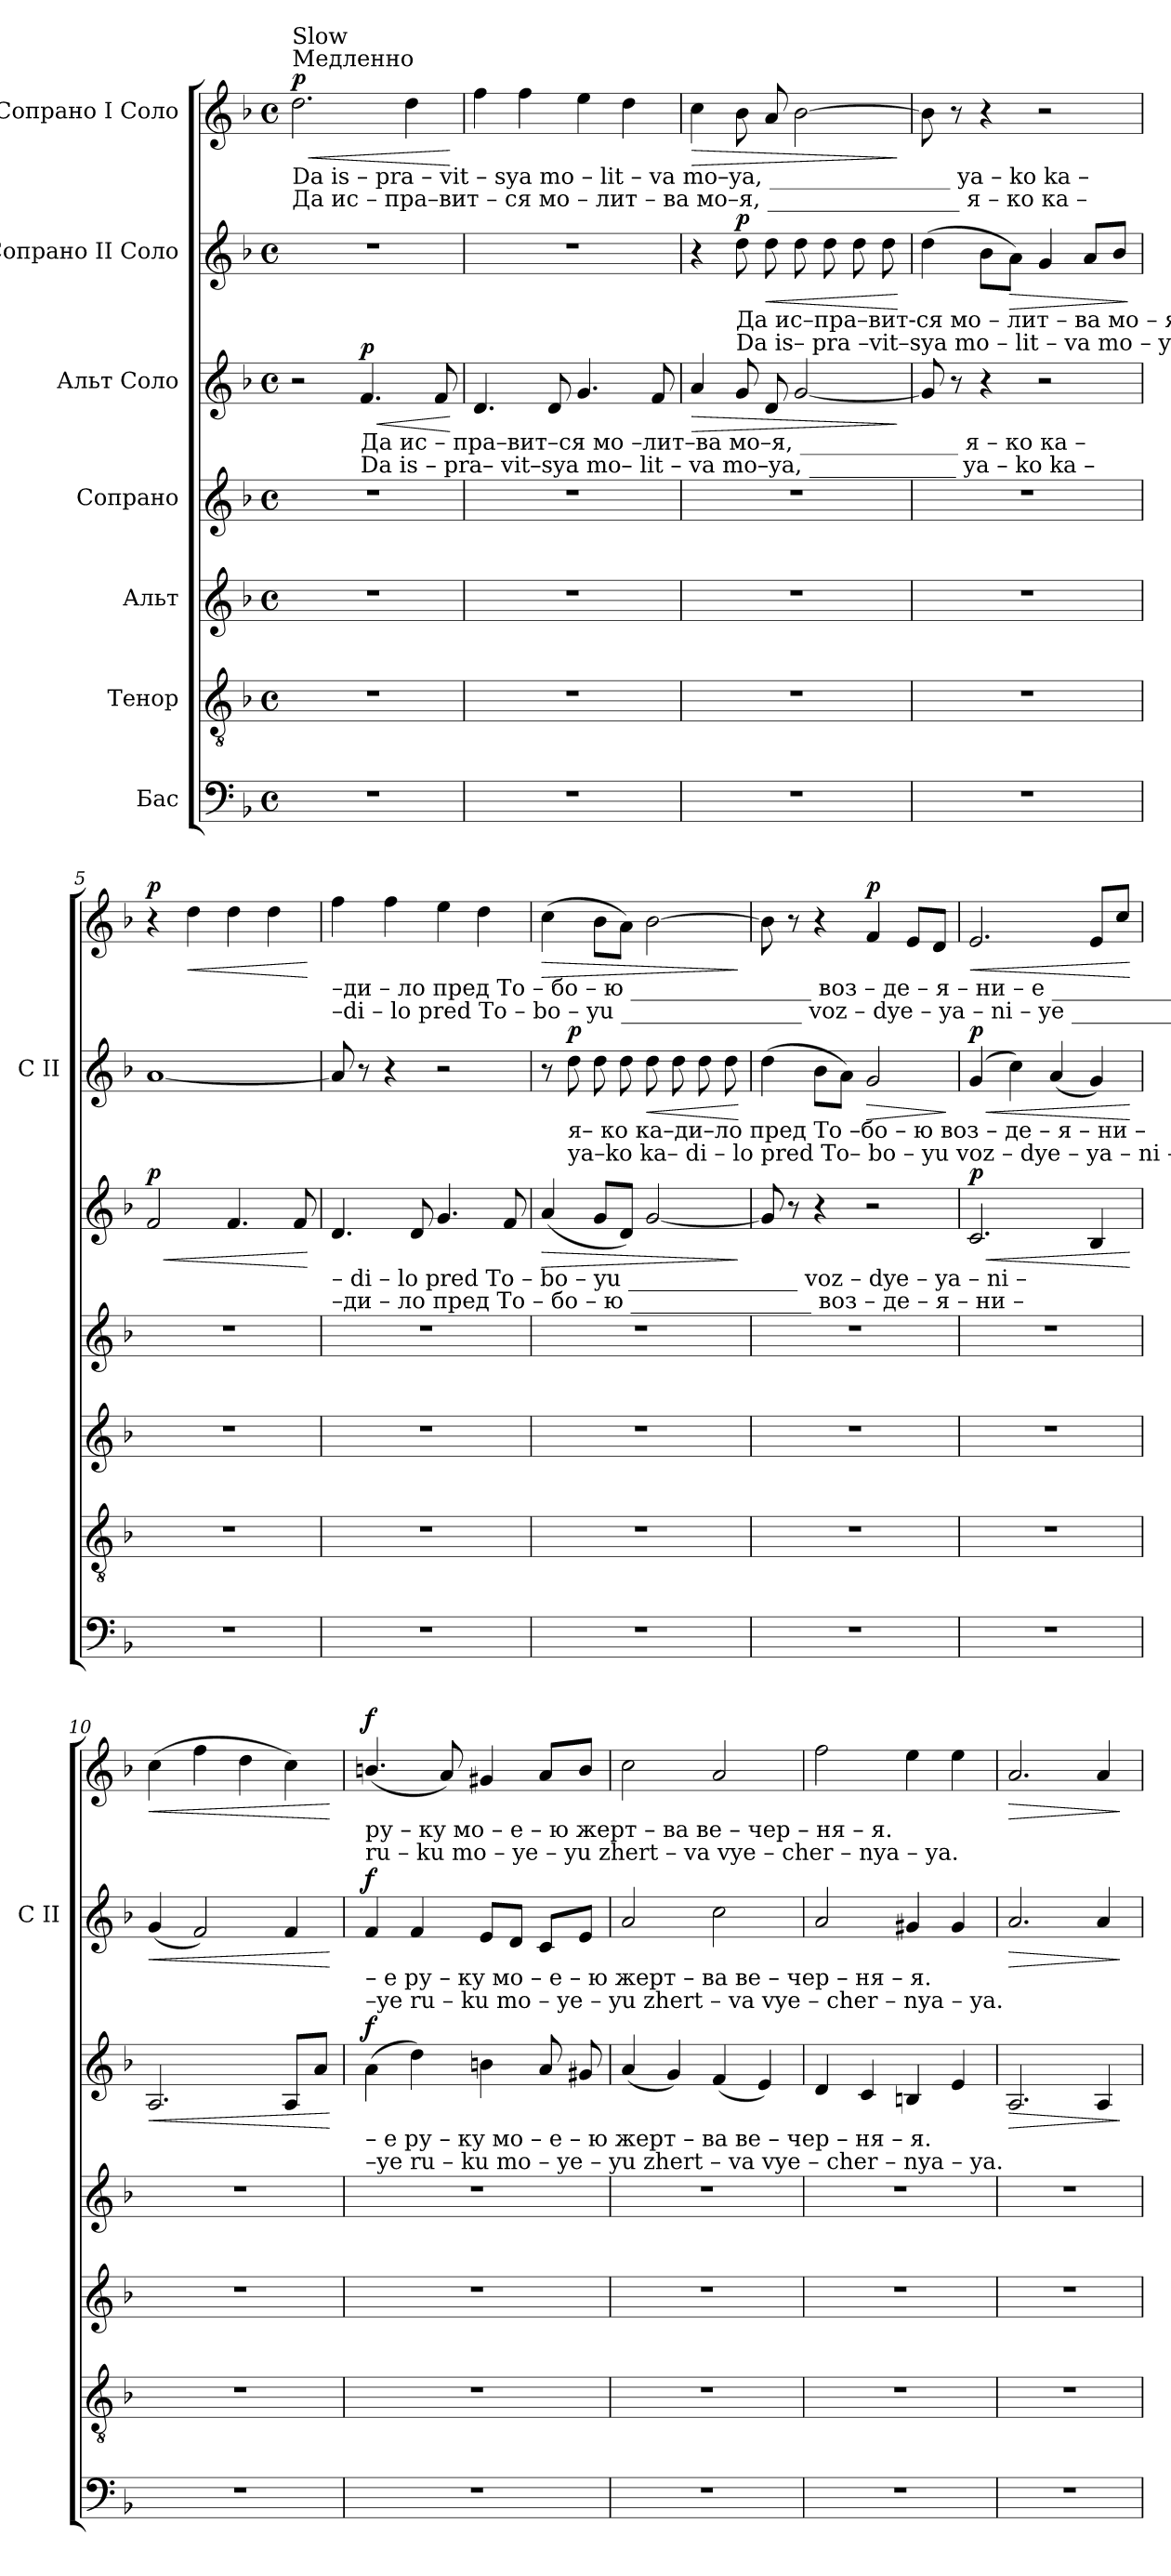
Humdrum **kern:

**kern	**kern	**kern	**kern	**kern	**dynam	**kern	**dynam	**kern	**dynam
*part7	*part6	*part5	*part4	*part3	*part3	*part2	*part2	*part1	*part1
*staff7	*staff6	*staff5	*staff4	*staff3	*staff3	*staff2	*staff2	*staff1	*staff1
*I"Бас	*I"Тенор	*I"Альт	*I"Сопрано	*I"Альт Соло	*	*I"Сопрано II Соло	*	*I"Сопрано I Соло	*
*	*	*	*	*	*	*I'С II	*	*	*
*clefF4	*clefGv2	*clefG2	*clefG2	*clefG2	*	*clefG2	*	*clefG2	*
*k[b-]	*k[b-]	*k[b-]	*k[b-]	*k[b-]	*	*k[b-]	*	*k[b-]	*
*M4/4	*M4/4	*M4/4	*M4/4	*M4/4	*	*M4/4	*	*M4/4	*
*met(c)	*met(c)	*met(c)	*met(c)	*met(c)	*	*met(c)	*	*met(c)	*
*MM60	*MM60	*MM60	*MM60	*MM60	*	*MM60	*	*MM60	*
=1	=1	=1	=1	=1	=1	=1	=1	=1	=1
!	!	!	!	!	!	!	!	!LO:TX:a:t=Медленно	!
!	!	!	!	!	!	!	!	!LO:TX:a:t=Slow	!
!	!	!	!	!	!	!	!	!LO:TX:b:t=Da           is    –  pra – vit – sya  mo    –      lit   – va  mo–ya, ________________                                                       ya – ko  ka –	!
!	!	!	!	!	!	!	!	!LO:TX:b:t=Да          ис   –   пра–вит – ся   мо    –    лит – ва  мо–я, _________________                                                        я –  ко   ка –	!
!	!	!	!	!	!	!	!	!	!LO:HP:b
!	!	!	!	!	!	!	!	!	!LO:DY:n=1:a
1r	1r	1r	1r	2r	.	1r	.	2.dd\	< p
!	!	!	!	!LO:TX:b:t=Да       ис – пра–вит–ся      мо –лит–ва  мо–я, ______________                                                             я     –     ко      ка –	!	!	!	!	!
!	!	!	!	!LO:TX:b:t=Da        is  – pra– vit–sya     mo–  lit – va  mo–ya, _____________                                                             ya    –    ko      ka –	!	!	!	!	!
!	!	!	!	!	!LO:HP:b	!	!	!	!
!	!	!	!	!	!LO:DY:n=1:a	!	!	!	!
.	.	.	.	4.f/	< p	.	.	.	.
.	.	.	.	.	.	.	.	4dd\	.
.	.	.	.	8f/	.	.	.	.	.
.	.	.	.	.	[	.	.	.	[
=2	=2	=2	=2	=2	=2	=2	=2	=2	=2
1r	1r	1r	1r	4.d/	.	1r	.	4ff\	.
.	.	.	.	.	.	.	.	4ff\	.
.	.	.	.	8d/	.	.	.	.	.
.	.	.	.	4.g/	.	.	.	4ee\	.
.	.	.	.	.	.	.	.	4dd\	.
.	.	.	.	8f/	.	.	.	.	.
=3	=3	=3	=3	=3	=3	=3	=3	=3	=3
!	!	!	!	!	!LO:HP:b	!	!	!	!LO:HP:b
1r	1r	1r	1r	4a/	>	4r	.	4cc\	>
!	!	!	!	!	!	!LO:TX:b:t=Да ис–пра–вит-ся  мо – лит        –         ва     мо     –    я, ________________	!	!	!
!	!	!	!	!	!	!LO:TX:b:t=Da  is– pra –vit–sya mo – lit           –          va     mo   –    ya, ________________	!	!	!
!	!	!	!	!	!	!	!LO:DY:a	!	!
.	.	.	.	8g/	.	8dd\	p	8b-\	.
!	!	!	!	!	!	!	!LO:HP:b	!	!
.	.	.	.	8d/	.	8dd\	<	8a/	.
.	.	.	.	[2g/	.	8dd\	.	[2b-\	.
.	.	.	.	.	.	8dd\	.	.	.
.	.	.	.	.	.	8dd\	.	.	.
.	.	.	.	.	.	8dd\	.	.	.
.	.	.	.	.	]	.	[	.	]
=4	=4	=4	=4	=4	=4	=4	=4	=4	=4
1r	1r	1r	1r	8g/]	.	(4dd\	.	8b-\]	.
.	.	.	.	8r	.	.	.	8r	.
.	.	.	.	4r	.	8b-\L	.	4r	.
!	!	!	!	!	!	!	!LO:HP:b	!	!
.	.	.	.	.	.	8a\J)	>	.	.
.	.	.	.	2r	.	4g/	.	2r	.
.	.	.	.	.	.	8a/L	.	.	.
.	.	.	.	.	.	8b-/J	.	.	.
.	.	.	.	.	.	.	]	.	.
=5	=5	=5	=5	=5	=5	=5	=5	=5	=5
!	!	!	!	!	!LO:HP:b	!	!	!	!
!	!	!	!	!	!LO:DY:n=1:a	!	!	!	!LO:DY:a
1r	1r	1r	1r	2f/	< p	[1a	.	4r	p
!	!	!	!	!	!	!	!	!	!LO:HP:b
.	.	.	.	.	.	.	.	4dd\	<
.	.	.	.	4.f/	.	.	.	4dd\	.
.	.	.	.	.	.	.	.	4dd\	.
.	.	.	.	8f/	.	.	.	.	.
.	.	.	.	.	[	.	.	.	[
!!LO:LB:g=z
=6	=6	=6	=6	=6	=6	=6	=6	=6	=6
!	!	!	!	!	!	!	!	!LO:TX:b:t=–ди  –  ло   пред   То    –    бо          –            ю ________________                       воз – де     –    я            –           ни    –   е _______________	!
!	!	!	!	!	!	!	!	!LO:TX:b:t=–di   –   lo     pred    То    –    bо          –          yu ________________                      voz – dye   –   ya           –           ni      –  ye ______________	!
!	!	!	!	!LO:TX:b:t=– di    –    lo   pred    То   –  bо          –          yu _______________                                                    voz         –        dye   –    ya          –          ni   –	!	!	!	!	!
!	!	!	!	!LO:TX:b:t=–ди    –   ло  пред   То   –  бо          –          ю ________________                                                   воз         –         де    –     я           –           ни  –	!	!	!	!	!
1r	1r	1r	1r	4.d/	.	8a/]	.	4ff\	.
.	.	.	.	.	.	8r	.	.	.
.	.	.	.	.	.	4r	.	4ff\	.
.	.	.	.	8d/	.	.	.	.	.
.	.	.	.	4.g/	.	2r	.	4ee\	.
.	.	.	.	.	.	.	.	4dd\	.
.	.	.	.	8f/	.	.	.	.	.
=7	=7	=7	=7	=7	=7	=7	=7	=7	=7
!	!	!	!	!	!LO:HP:b	!	!	!	!LO:HP:b
1r	1r	1r	1r	(4a/	>	8r	.	(4cc\	>
!	!	!	!	!	!	!LO:TX:b:t=я– ко ка–ди–ло пред  То –бо          –            ю                       воз     –     де         –        я            –           ни  –	!	!	!
!	!	!	!	!	!	!LO:TX:b:t=ya–ko ka– di – lo  pred   То– bо          –           yu                      voz     –     dye       –       ya           –          ni   –	!	!	!
!	!	!	!	!	!	!	!LO:DY:a	!	!
.	.	.	.	.	.	8dd\	p	.	.
.	.	.	.	8g/L	.	8dd\	.	8b-\L	.
.	.	.	.	8d/J)	.	8dd\	.	8a\J)	.
!	!	!	!	!	!	!	!LO:HP:b	!	!
.	.	.	.	[2g/	.	8dd\	<	[2b-\	.
.	.	.	.	.	.	8dd\	.	.	.
.	.	.	.	.	.	8dd\	.	.	.
.	.	.	.	.	.	8dd\	.	.	.
.	.	.	.	.	]	.	[	.	]
=8	=8	=8	=8	=8	=8	=8	=8	=8	=8
1r	1r	1r	1r	8g/]	.	(4dd\	.	8b-\]	.
.	.	.	.	8r	.	.	.	8r	.
.	.	.	.	4r	.	8b-\L	.	4r	.
.	.	.	.	.	.	8a\J)	.	.	.
!	!	!	!	!	!	!	!LO:HP:b	!	!LO:DY:a
.	.	.	.	2r	.	2g/	>	4f/	p
.	.	.	.	.	.	.	.	8e/L	.
.	.	.	.	.	.	.	.	8d/J	.
.	.	.	.	.	.	.	]	.	.
=9	=9	=9	=9	=9	=9	=9	=9	=9	=9
!	!	!	!	!	!LO:HP:b	!	!LO:HP:b	!	!LO:HP:b
!	!	!	!	!	!LO:DY:n=1:a	!	!LO:DY:n=1:a	!	!
1r	1r	1r	1r	2.c/	< p	(4g/	< p	2.e/	<
.	.	.	.	.	.	4cc\)	.	.	.
.	.	.	.	.	.	(4a/	.	.	.
.	.	.	.	4B-/	.	4g/)	.	8e/L	.
.	.	.	.	.	.	.	.	8cc/J	.
.	.	.	.	.	[	.	[	.	[
=10	=10	=10	=10	=10	=10	=10	=10	=10	=10
!	!	!	!	!	!LO:HP:b	!	!LO:HP:b	!	!LO:HP:b
1r	1r	1r	1r	2.A/	<	(4g/	<	(4cc\	<
.	.	.	.	.	.	2f/)	.	4ff\	.
.	.	.	.	.	.	.	.	4dd\	.
.	.	.	.	8A/L	.	4f/	.	4cc\)	.
.	.	.	.	8a/J	.	.	.	.	.
.	.	.	.	.	[	.	[	.	[
!!LO:LB:g=z
=11	=11	=11	=11	=11	=11	=11	=11	=11	=11
!	!	!	!	!	!	!	!	!LO:TX:b:t=ру           –           ку         мо       –       е       –       ю                жерт  –    ва    ве    –    чер    –    ня    –   я.	!
!	!	!	!	!	!	!	!	!LO:TX:b:t=ru           –           ku         mo       –     ye      –       yu              zhert   –    va   vye   –   cher   –   nya   –  ya.	!
!	!	!	!	!	!	!LO:TX:b:t=– е      ру    –       ку        мо       –       е       –       ю                жерт  –    ва    ве    –    чер    –    ня    –   я.	!	!	!
!	!	!	!	!	!	!LO:TX:b:t=–ye    ru      –      ku       mo       –     ye      –       yu              zhert   –    va   vye   –   cher   –   nya   –  ya.	!	!	!
!	!	!	!	!LO:TX:b:t=– е                        ру   –  ку      мо  –   е      –      ю                 жерт  –    ва    ве    –    чер    –    ня    –   я.	!	!	!	!	!
!	!	!	!	!LO:TX:b:t=–ye                       ru   –  ku     mo  –  ye     –     yu                zhert  –    va   vye   –   cher   –   nya   –  ya.	!	!	!	!	!
!	!	!	!	!	!LO:DY:a	!	!LO:DY:a	!	!LO:DY:a
1r	1r	1r	1r	(4a\	f	4f/	f	(4.bn/	f
.	.	.	.	4dd\)	.	4f/	.	.	.
.	.	.	.	.	.	.	.	8a/)	.
.	.	.	.	4bn\	.	8e/L	.	4g#X/	.
.	.	.	.	.	.	8d/J	.	.	.
.	.	.	.	8a/	.	8c/L	.	8a/L	.
.	.	.	.	8g#X/	.	8e/J	.	8b/J	.
=12	=12	=12	=12	=12	=12	=12	=12	=12	=12
1r	1r	1r	1r	(4a/	.	2a/	.	2cc\	.
.	.	.	.	4g/)	.	.	.	.	.
.	.	.	.	(4f/	.	2cc\	.	2a/	.
.	.	.	.	4e/)	.	.	.	.	.
=13	=13	=13	=13	=13	=13	=13	=13	=13	=13
1r	1r	1r	1r	4d/	.	2a/	.	2ff\	.
.	.	.	.	4c/	.	.	.	.	.
.	.	.	.	4Bn/	.	4g#X/	.	4ee\	.
.	.	.	.	4e/	.	4g#/	.	4ee\	.
=14	=14	=14	=14	=14	=14	=14	=14	=14	=14
!	!	!	!	!	!LO:HP:b	!	!LO:HP:b	!	!LO:HP:b
1r	1r	1r	1r	2.A/	>	2.a/	>	2.a/	>
.	.	.	.	4A/	.	4a/	.	4a/	.
.	.	.	.	.	]	.	]	.	]
=	=	=	=	=	=	=	=	=	=
*-	*-	*-	*-	*-	*-	*-	*-	*-	*-
